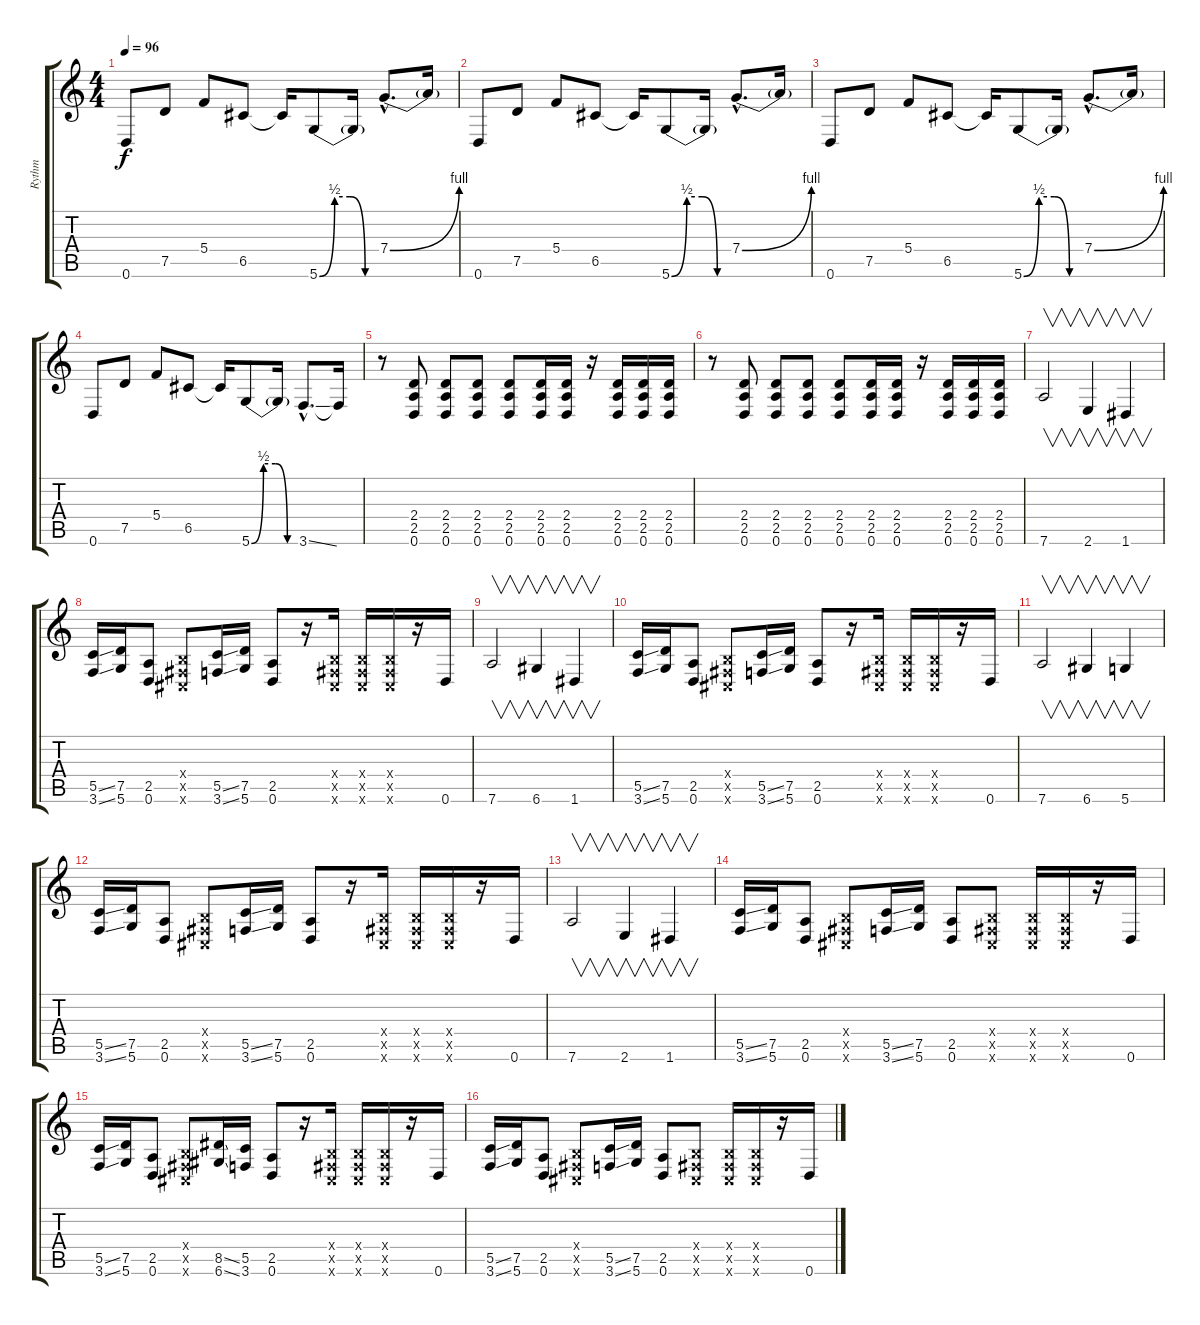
\track ("Rythm" "Rythm") {instrument distortionguitar}
\staff {score tabs}
\tuning (D4 A3 F3 C3 G2 D2) {hide}
\ts (4 4)
\tempo 96
\clef g2
\ks c
0.6.8{dy f} 7.5.8 5.4.8 6.5.8 6.5{t}.16 5.6{be (custom 0 0 15 2 30 2 45 0 60 0)}.8 5.6{t}.16 7.4{be (bend 0 0 60 4) hac}.8{d} 7.4{t}.16 |
0.6.8 7.5.8 5.4.8 6.5.8 6.5{t}.16 5.6{be (custom 0 0 15 2 30 2 45 0 60 0)}.8 5.6{t}.16 7.4{be (bend 0 0 60 4) hac}.8{d} 7.4{t}.16 |
0.6.8 7.5.8 5.4.8 6.5.8 6.5{t}.16 5.6{be (custom 0 0 15 2 30 2 45 0 60 0)}.8 5.6{t}.16 7.4{be (bend 0 0 60 4) hac}.8{d} 7.4{t}.16 |
0.6.8 7.5.8 5.4.8 6.5.8 6.5{t}.16 5.6{be (custom 0 0 15 2 30 2 45 0 60 0)}.8 5.6{t}.16 3.6{ss hac}.8{d} 3.6{t}.16 |
r.8 (2.4 2.5 0.6).8 (2.4 2.5 0.6).8 (2.4 2.5 0.6).8 (2.4 2.5 0.6).8 (2.4 2.5 0.6).16 (2.4 2.5 0.6).16 r.16 (2.4 2.5 0.6).16 (2.4 2.5 0.6).16 (2.4 2.5 0.6).16 |
r.8 (2.4 2.5 0.6).8 (2.4 2.5 0.6).8 (2.4 2.5 0.6).8 (2.4 2.5 0.6).8 (2.4 2.5 0.6).16 (2.4 2.5 0.6).16 r.16 (2.4 2.5 0.6).16 (2.4 2.5 0.6).16 (2.4 2.5 0.6).16 |
7.6.2{v} 2.6.4{v} 1.6.4{v} |
(5.5{ss} 3.6{ss}).16 (7.5 5.6).16 (2.5 0.6).8 (-1.4{x} -1.5{x} -1.6{x}).8 (5.5{ss} 3.6{ss}).16 (7.5 5.6).16 (2.5 0.6).8 r.16 (-1.4{x} -1.5{x} -1.6{x}).16 (-1.4{x} -1.5{x} -1.6{x}).16 (-1.4{x} -1.5{x} -1.6{x}).16 r.16 0.6.16 |
7.6.2{v} 6.6.4{v} 1.6.4{v} |
(5.5{ss} 3.6{ss}).16 (7.5 5.6).16 (2.5 0.6).8 (-1.4{x} -1.5{x} -1.6{x}).8 (5.5{ss} 3.6{ss}).16 (7.5 5.6).16 (2.5 0.6).8 r.16 (-1.4{x} -1.5{x} -1.6{x}).16 (-1.4{x} -1.5{x} -1.6{x}).16 (-1.4{x} -1.5{x} -1.6{x}).16 r.16 0.6.16 |
7.6.2{v} 6.6.4{v} 5.6.4{v} |
(5.5{ss} 3.6{ss}).16 (7.5 5.6).16 (2.5 0.6).8 (-1.4{x} -1.5{x} -1.6{x}).8 (5.5{ss} 3.6{ss}).16 (7.5 5.6).16 (2.5 0.6).8 r.16 (-1.4{x} -1.5{x} -1.6{x}).16 (-1.4{x} -1.5{x} -1.6{x}).16 (-1.4{x} -1.5{x} -1.6{x}).16 r.16 0.6.16 |
7.6.2{v} 2.6.4{v} 1.6.4{v} |
(5.5{ss} 3.6{ss}).16 (7.5 5.6).16 (2.5 0.6).8 (-1.4{x} -1.5{x} -1.6{x}).8 (5.5{ss} 3.6{ss}).16 (7.5 5.6).16 (2.5 0.6).8 (-1.4{x} -1.5{x} -1.6{x}).8 (-1.4{x} -1.5{x} -1.6{x}).16 (-1.4{x} -1.5{x} -1.6{x}).16 r.16 0.6.16 |
(5.5{ss} 3.6{ss}).16 (7.5 5.6).16 (2.5 0.6).8 (-1.4{x} -1.5{x} -1.6{x}).8 (8.5{ss} 6.6{ss}).16 (5.5 3.6).16 (2.5 0.6).8 r.16 (-1.4{x} -1.5{x} -1.6{x}).16 (-1.4{x} -1.5{x} -1.6{x}).16 (-1.4{x} -1.5{x} -1.6{x}).16 r.16 0.6.16 |
(5.5{ss} 3.6{ss}).16 (7.5 5.6).16 (2.5 0.6).8 (-1.4{x} -1.5{x} -1.6{x}).8 (5.5{ss} 3.6{ss}).16 (7.5 5.6).16 (2.5 0.6).8 (-1.4{x} -1.5{x} -1.6{x}).8 (-1.4{x} -1.5{x} -1.6{x}).16 (-1.4{x} -1.5{x} -1.6{x}).16 r.16 0.6.16
